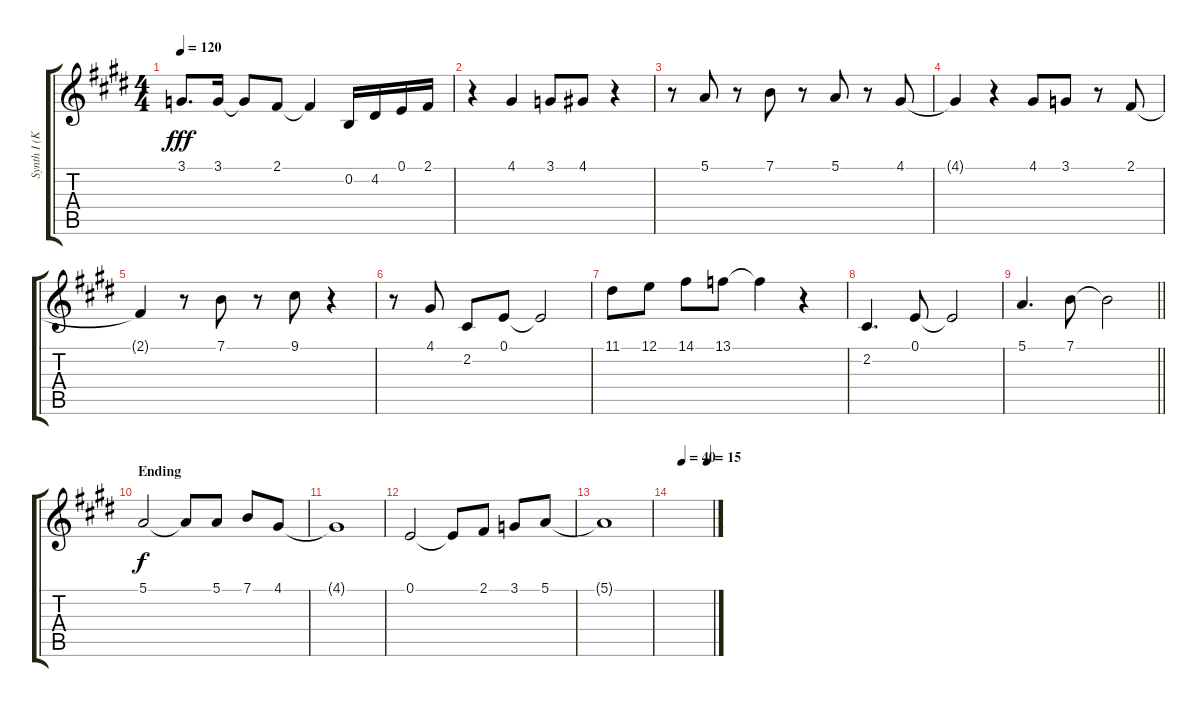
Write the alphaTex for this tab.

\track ("Synth I (Kotobuki Tsumugi)" "Synth I (K") {instrument stringensemble1}
\staff {score tabs}
\tuning (E4 B3 G3 D3 A2 E2) {hide}
\ts (4 4)
\tempo 120
\clef g2
\ks e
3.1.8{d dy fff} 3.1.16 3.1{t}.8 2.1.8 2.1{t}.4 0.2.16 4.2.16 0.1.16 2.1.16 |
r.4 4.1.4 3.1.8 4.1.8 r.4 |
r.8 5.1.8 r.8 7.1.8 r.8 5.1.8 r.8 4.1.8 |
4.1{t}.4 r.4 4.1.8 3.1.8 r.8 2.1.8 |
2.1{t}.4 r.8 7.1.8 r.8 9.1.8 r.4 |
r.8 4.1.8 2.2.8 0.1.8 0.1{t}.2 |
11.1.8 12.1.8 14.1.8 13.1.8 13.1{t}.4 r.4 |
2.2.4{d} 0.1.8 0.1{t}.2 |
\barLineRight lightlight
5.1.4{d} 7.1.8 7.1{t}.2 |
\section ("" "Ending")
5.1.2{dy f} 5.1{t}.8 5.1.8 7.1.8 4.1.8 |
4.1{t}.1 |
0.1.2 0.1{t}.8 2.1.8 3.1.8 5.1.8 |
5.1{t}.1 |
\tempo (40 0.25)
\tempo (15 0.875)
